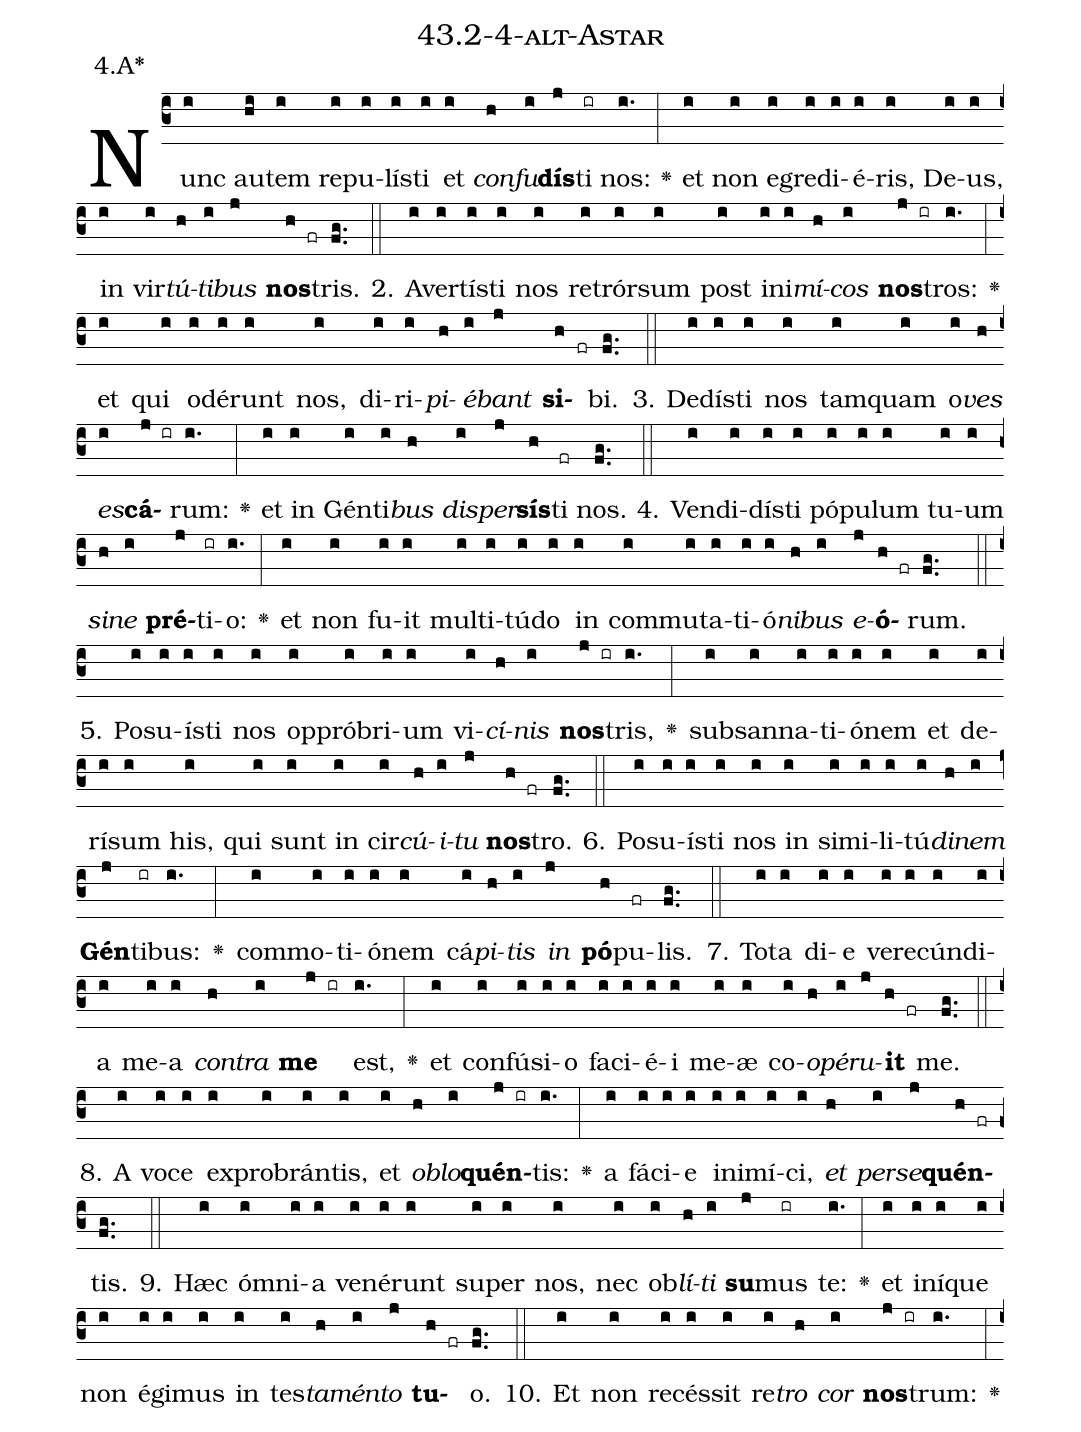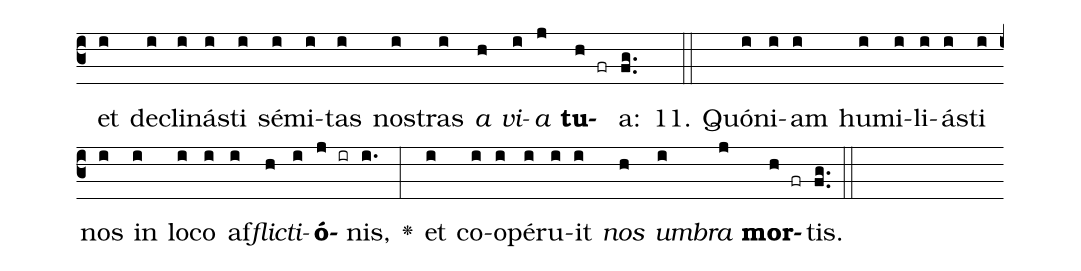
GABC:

name: 43.2-4-alt-Astar;
annotation: 4.A*;
%%
(c3)Nunc(i) au(hi)tem(i) re(i)pu(i)lís(i)ti(i) et(i) <i>con</i>(h)<i>fu</i>(i)<b>dís</b>(j)ti(ir) nos:(i.) <v>\greheightstar</v>(:) et(i) non(i) e(i)gre(i)di(i)é(i)ris,(i) De(i)us,(i) in(i) vir(i)<i>tú</i>(h)<i>ti</i>(i)<i>bus</i>(j) <b>nos</b>(h fr)tris.(fg..) (::)
2. A(i)ver(i)tís(i)ti(i) nos(i) re(i)trór(i)sum(i) post(i) in(i)i(i)<i>mí</i>(h)<i>cos</i>(i) <b>nos</b>(j ir)tros:(i.) <v>\greheightstar</v>(:) et(i) qui(i) o(i)dé(i)runt(i) nos,(i) di(i)ri(i)<i>pi</i>(h)<i>é</i>(i)<i>bant</i>(j) <b>si</b>(h fr)bi.(fg..) (::)
3. De(i)dís(i)ti(i) nos(i) tam(i)quam(i) o(i)<i>ves</i>(h) <i>es</i>(i)<b>cá</b>(j ir)rum:(i.) <v>\greheightstar</v>(:) et(i) in(i) Gén(i)ti(i)<i>bus</i>(h) <i>di</i>(i)<i>sper</i>(j)<b>sís</b>(h)ti(fr) nos.(fg..) (::)
4. Ven(i)di(i)dís(i)ti(i) pó(i)pu(i)lum(i) tu(i)um(i) <i>si</i>(h)<i>ne</i>(i) <b>pré</b>(j)ti(ir)o:(i.) <v>\greheightstar</v>(:) et(i) non(i) fu(i)it(i) mul(i)ti(i)tú(i)do(i) in(i) com(i)mu(i)ta(i)ti(i)ó(i)<i>ni</i>(h)<i>bus</i>(i) <i>e</i>(j)<b>ó</b>(h fr)rum.(fg..) (::)
5. Po(i)su(i)ís(i)ti(i) nos(i) op(i)pró(i)bri(i)um(i) vi(i)<i>cí</i>(h)<i>nis</i>(i) <b>nos</b>(j ir)tris,(i.) <v>\greheightstar</v>(:) sub(i)san(i)na(i)ti(i)ó(i)nem(i) et(i) de(i)rí(i)sum(i) his,(i) qui(i) sunt(i) in(i) cir(i)<i>cú</i>(h)<i>i</i>(i)<i>tu</i>(j) <b>nos</b>(h fr)tro.(fg..) (::)
6. Po(i)su(i)ís(i)ti(i) nos(i) in(i) si(i)mi(i)li(i)tú(i)<i>di</i>(h)<i>nem</i>(i) <b>Gén</b>(j)ti(ir)bus:(i.) <v>\greheightstar</v>(:) com(i)mo(i)ti(i)ó(i)nem(i) cá(i)<i>pi</i>(h)<i>tis</i>(i) <i>in</i>(j) <b>pó</b>(h)pu(fr)lis.(fg..) (::)
7. To(i)ta(i) di(i)e(i) ve(i)re(i)cún(i)di(i)a(i) me(i)a(i) <i>con</i>(h)<i>tra</i>(i) <b>me</b>(j ir) est,(i.) <v>\greheightstar</v>(:) et(i) con(i)fú(i)si(i)o(i) fa(i)ci(i)é(i)i(i) me(i)æ(i) co(i)<i>o</i>(h)<i>pé</i>(i)<i>ru</i>(j)<b>it</b>(h fr) me.(fg..) (::)
8. A(i) vo(i)ce(i) ex(i)pro(i)brán(i)tis,(i) et(i) <i>ob</i>(h)<i>lo</i>(i)<b>quén</b>(j ir)tis:(i.) <v>\greheightstar</v>(:) a(i) fá(i)ci(i)e(i) in(i)i(i)mí(i)ci,(i) <i>et</i>(h) <i>per</i>(i)<i>se</i>(j)<b>quén</b>(h fr)tis.(fg..) (::)
9. Hæc(i) óm(i)ni(i)a(i) ve(i)né(i)runt(i) su(i)per(i) nos,(i) nec(i) ob(i)<i>lí</i>(h)<i>ti</i>(i) <b>su</b>(j)mus(ir) te:(i.) <v>\greheightstar</v>(:) et(i) in(i)í(i)que(i) non(i) é(i)gi(i)mus(i) in(i) tes(i)<i>ta</i>(h)<i>mén</i>(i)<i>to</i>(j) <b>tu</b>(h fr)o.(fg..) (::)
10. Et(i) non(i) re(i)cés(i)sit(i) re(i)<i>tro</i>(h) <i>cor</i>(i) <b>nos</b>(j ir)trum:(i.) <v>\greheightstar</v>(:) et(i) de(i)cli(i)nás(i)ti(i) sé(i)mi(i)tas(i) nos(i)tras(i) <i>a</i>(h) <i>vi</i>(i)<i>a</i>(j) <b>tu</b>(h fr)a:(fg..) (::)
11. Quón(i)i(i)am(i) hu(i)mi(i)li(i)ás(i)ti(i) nos(i) in(i) lo(i)co(i) af(i)<i>flic</i>(h)<i>ti</i>(i)<b>ó</b>(j ir)nis,(i.) <v>\greheightstar</v>(:) et(i) co(i)o(i)pé(i)ru(i)it(i) <i>nos</i>(h) <i>um</i>(i)<i>bra</i>(j) <b>mor</b>(h fr)tis.(fg..) (::)
